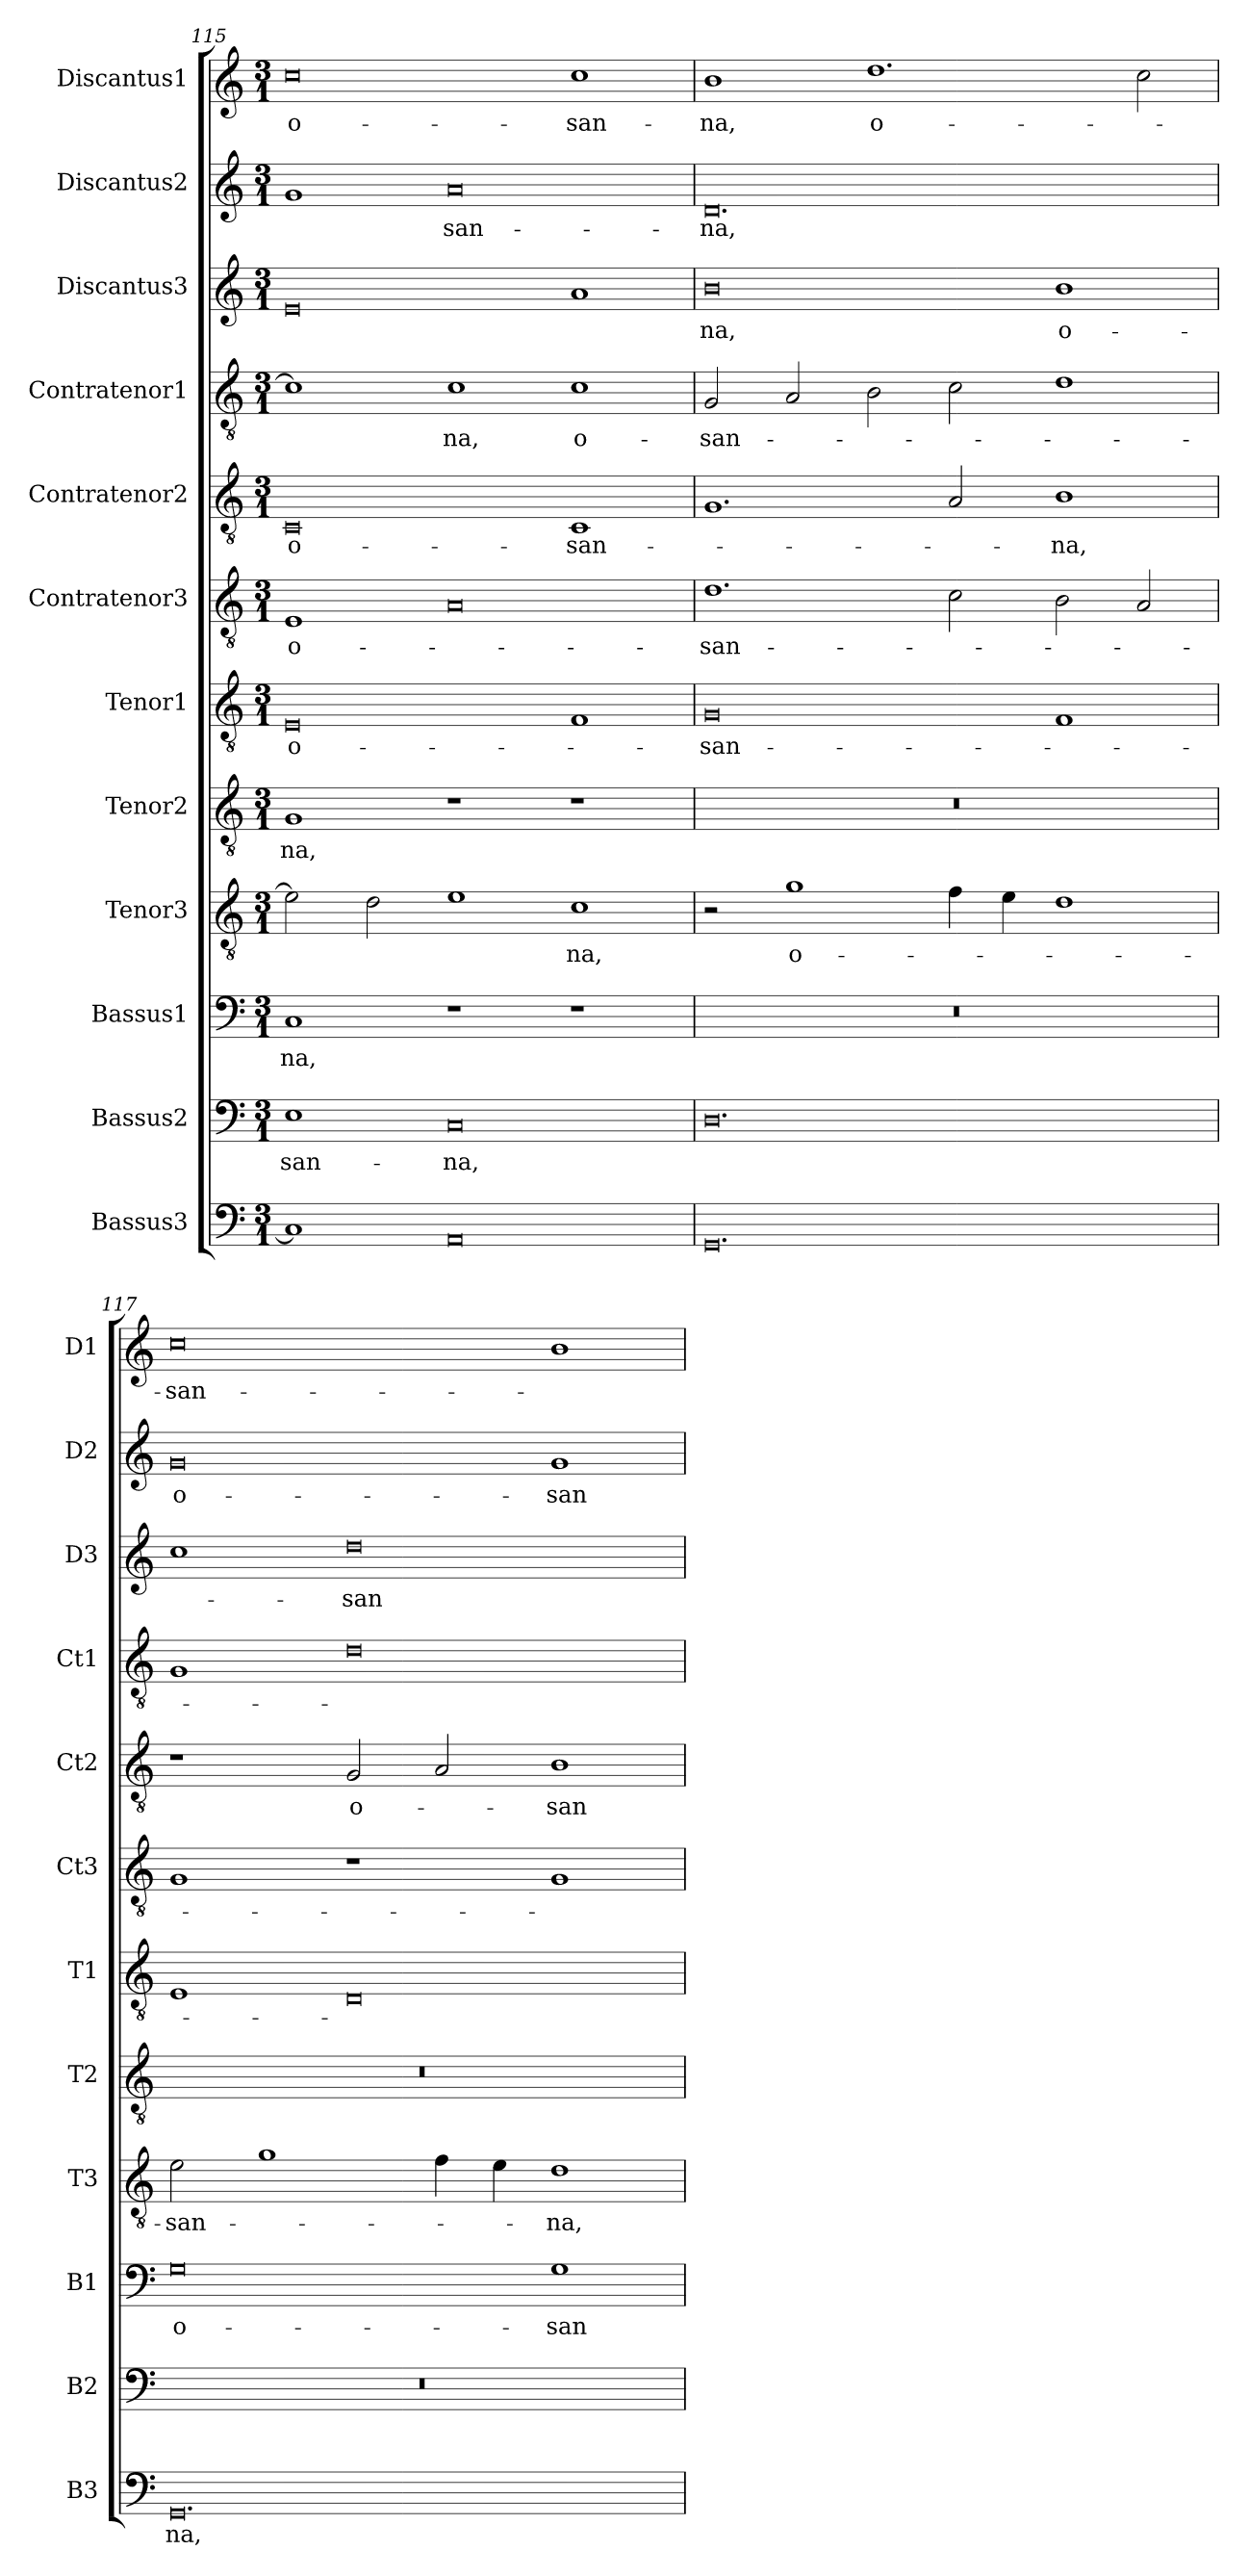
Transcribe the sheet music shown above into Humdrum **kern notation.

**kern	**text	**kern	**text	**kern	**text	**kern	**text	**kern	**text	**kern	**text	**kern	**text	**kern	**text	**kern	**text	**kern	**text	**kern	**text	**kern	**text
*part12	*part12	*part11	*part11	*part10	*part10	*part9	*part9	*part8	*part8	*part7	*part7	*part6	*part6	*part5	*part5	*part4	*part4	*part3	*part3	*part2	*part2	*part1	*part1
*staff12	*staff12	*staff11	*staff11	*staff10	*staff10	*staff9	*staff9	*staff8	*staff8	*staff7	*staff7	*staff6	*staff6	*staff5	*staff5	*staff4	*staff4	*staff3	*staff3	*staff2	*staff2	*staff1	*staff1
*I"Bassus3	*	*I"Bassus2	*	*I"Bassus1	*	*I"Tenor3	*	*I"Tenor2	*	*I"Tenor1	*	*I"Contratenor3	*	*I"Contratenor2	*	*I"Contratenor1	*	*I"Discantus3	*	*I"Discantus2	*	*I"Discantus1	*
*I'B3	*	*I'B2	*	*I'B1	*	*I'T3	*	*I'T2	*	*I'T1	*	*I'Ct3	*	*I'Ct2	*	*I'Ct1	*	*I'D3	*	*I'D2	*	*I'D1	*
*clefF4	*	*clefF4	*	*clefF4	*	*clefGv2	*	*clefGv2	*	*clefGv2	*	*clefGv2	*	*clefGv2	*	*clefGv2	*	*clefG2	*	*clefG2	*	*clefG2	*
*k[]	*	*k[]	*	*k[]	*	*k[]	*	*k[]	*	*k[]	*	*k[]	*	*k[]	*	*k[]	*	*k[]	*	*k[]	*	*k[]	*
*M3/1	*	*M3/1	*	*M3/1	*	*M3/1	*	*M3/1	*	*M3/1	*	*M3/1	*	*M3/1	*	*M3/1	*	*M3/1	*	*M3/1	*	*M3/1	*
=115	=115	=115	=115	=115	=115	=115	=115	=115	=115	=115	=115	=115	=115	=115	=115	=115	=115	=115	=115	=115	=115	=115	=115
1C/]	.	1E\	-san-	1C/	-na,	2e\]	.	1G/	-na,	0E/	o-	1E/	o-	0C/	o-	1c\]	.	0e/	.	1g/	.	0cc\	o-
.	.	.	.	.	.	2d\	.	.	.	.	.	.	.	.	.	.	.	.	.	.	.	.	.
0AA/	.	0C/	-na,	1r	.	1e\	.	1r	.	.	.	0A/	.	.	.	1c\	-na,	.	.	0a/	-san-	.	.
.	.	.	.	1r	.	1c\	-na,	1r	.	1F/	.	.	.	1C/	-san-	1c\	o-	1a/	.	.	.	1cc\	-san-
=116	=116	=116	=116	=116	=116	=116	=116	=116	=116	=116	=116	=116	=116	=116	=116	=116	=116	=116	=116	=116	=116	=116	=116
0.GG/	.	0.D\	.	0.r	.	2r	.	0.r	.	0G/	-san-	1.d\	-san-	1.G/	.	2G/	-san-	0b\	-na,	0.d/	-na,	1b\	-na,
.	.	.	.	.	.	1g\	o-	.	.	.	.	.	.	.	.	2A/	.	.	.	.	.	.	.
.	.	.	.	.	.	.	.	.	.	.	.	.	.	.	.	2B\	.	.	.	.	.	1.dd\	o-
.	.	.	.	.	.	4f\	.	.	.	.	.	2c\	.	2A/	.	2c\	.	.	.	.	.	.	.
.	.	.	.	.	.	4e\	.	.	.	.	.	.	.	.	.	.	.	.	.	.	.	.	.
.	.	.	.	.	.	1d\	.	.	.	1F/	.	2B\	.	1B\	-na,	1d\	.	1b\	o-	.	.	.	.
.	.	.	.	.	.	.	.	.	.	.	.	2A/	.	.	.	.	.	.	.	.	.	2cc\	.
=117	=117	=117	=117	=117	=117	=117	=117	=117	=117	=117	=117	=117	=117	=117	=117	=117	=117	=117	=117	=117	=117	=117	=117
0.GG/	-na,	0.r	.	0G\	o-	2e\	-san-	0.r	.	1E/	.	1G/	.	1r	.	1G/	.	1cc\	.	0g/	o-	0cc\	-san-
.	.	.	.	.	.	1g\	.	.	.	.	.	.	.	.	.	.	.	.	.	.	.	.	.
.	.	.	.	.	.	.	.	.	.	0D/	.	1r	.	2G/	o-	0d\	.	0dd\	-san-	.	.	.	.
.	.	.	.	.	.	4f\	.	.	.	.	.	.	.	2A/	.	.	.	.	.	.	.	.	.
.	.	.	.	.	.	4e\	.	.	.	.	.	.	.	.	.	.	.	.	.	.	.	.	.
.	.	.	.	1G\	-san-	1d\	-na,	.	.	.	.	1G/	.	1B\	-san-	.	.	.	.	1g/	-san-	1b\	.
=	=	=	=	=	=	=	=	=	=	=	=	=	=	=	=	=	=	=	=	=	=	=	=
*-	*-	*-	*-	*-	*-	*-	*-	*-	*-	*-	*-	*-	*-	*-	*-	*-	*-	*-	*-	*-	*-	*-	*-
